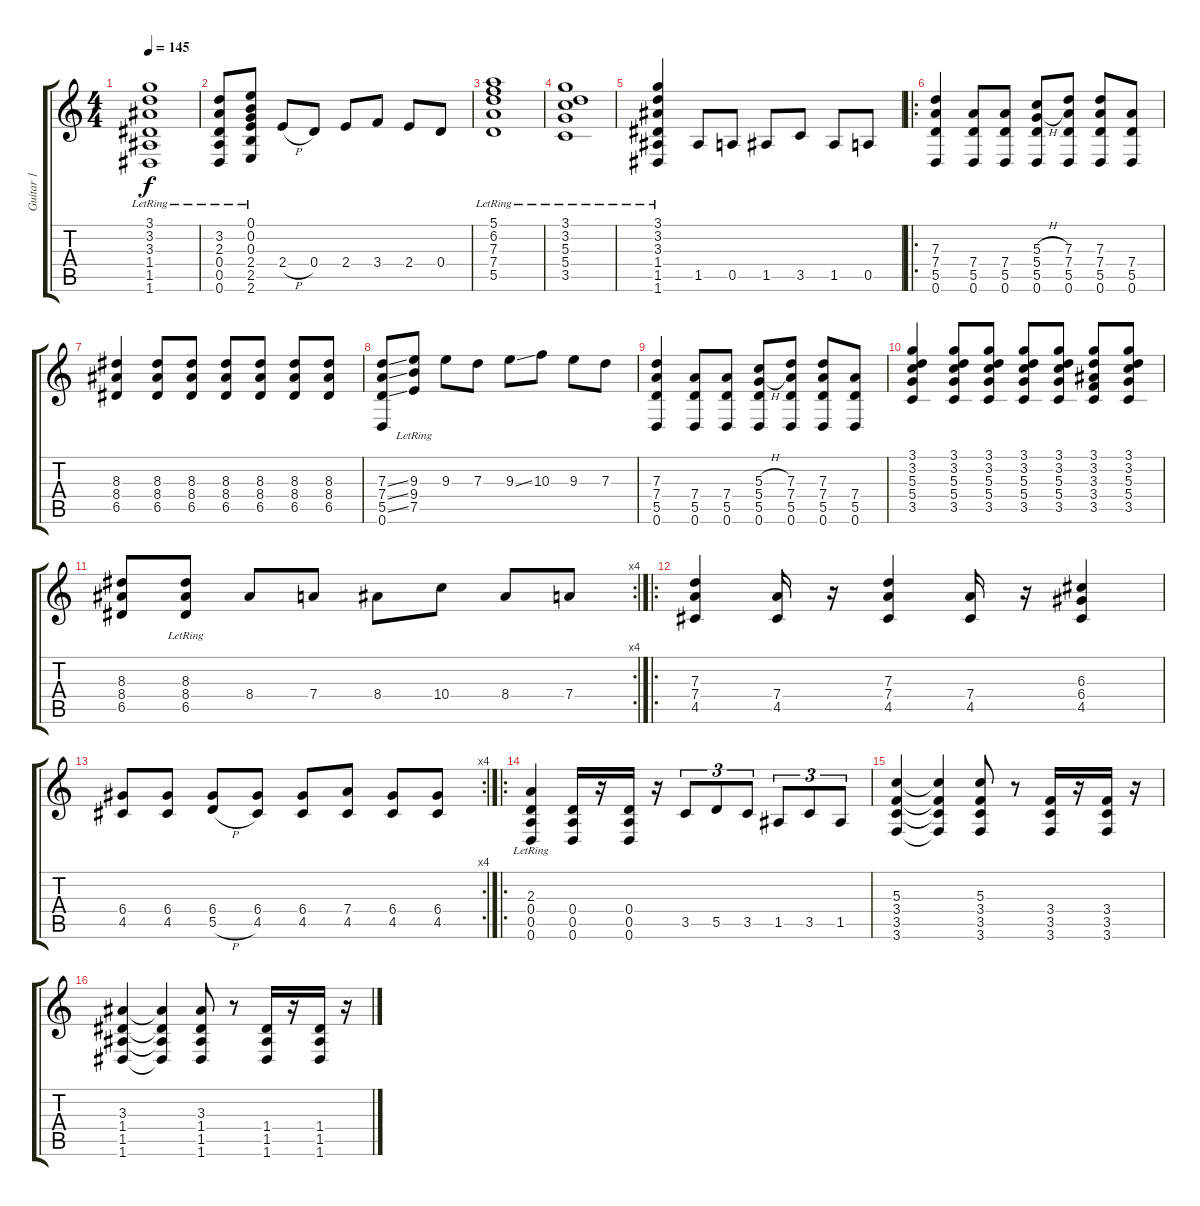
\track ("Guitar 1" "Guitar 1") {instrument acousticguitarnylon}
\staff {score tabs}
\tuning (E4 B3 G3 D3 A2 D2) {hide}
\ts (4 4)
\tempo 145
\clef g2
\ks c
(3.1 3.2 3.3{lr} 1.4{lr} 1.5{lr} 1.6{lr}).1{dy f} |
(3.2{lr} 2.3{lr} 0.4{lr} 0.5{lr} 0.6{lr}).8 (0.1{lr} 0.2{lr} 0.3{lr} 2.4 2.5{lr} 2.6{lr}).8 2.4{h}.8 0.4.8 2.4.8 3.4.8 2.4.8 0.4.8 |
(5.1 6.2 7.3{lr} 7.4{lr} 5.5{lr}).1 |
(3.1 3.2{lr} 5.3{lr} 5.4{lr} 3.5{lr}).1 |
(3.1 3.2{lr} 3.3{lr} 1.4{lr} 1.5{lr} 1.6{lr}).4 1.5.8 0.5.8 1.5.8 3.5.8 1.5.8 0.5.8 |
\ro
(7.3 7.4 5.5 0.6).4{instrument overdrivenguitar} (7.4 5.5 0.6).8 (7.4 5.5 0.6).8 (5.3{h} 5.4{h} 5.5 0.6).8 (7.3 7.4 5.5 0.6).8 (7.3 7.4 5.5 0.6).8 (7.4 5.5 0.6).8 |
(8.3 8.4 6.5).4 (8.3 8.4 6.5).8 (8.3 8.4 6.5).8 (8.3 8.4 6.5).8 (8.3 8.4 6.5).8 (8.3 8.4 6.5).8 (8.3 8.4 6.5).8 |
(7.3{ss} 7.4{ss} 5.5{ss} 0.6).8 (9.3 9.4{lr} 7.5{lr}).8 9.3.8 7.3.8 9.3{ss}.8 10.3.8 9.3.8 7.3.8 |
(7.3 7.4 5.5 0.6).4 (7.4 5.5 0.6).8 (7.4 5.5 0.6).8 (5.3{h} 5.4{h} 5.5 0.6).8 (7.3 7.4 5.5 0.6).8 (7.3 7.4 5.5 0.6).8 (7.4 5.5 0.6).8 |
(3.1 3.2 5.3 5.4 3.5).4 (3.1 3.2 5.3 5.4 3.5).8 (3.1 3.2 5.3 5.4 3.5).8 (3.1 3.2 5.3 5.4 3.5).8 (3.1 3.2 5.3 5.4 3.5).8 (3.1 3.2 3.3 3.4 3.5).8 (3.1 3.2 5.3 5.4 3.5).8 |
\rc 4
(8.3 8.4 6.5).8 (8.3 8.4 6.5{lr}).8 8.4.8 7.4.8 8.4.8 10.4.8 8.4.8 7.4.8 |
\ro
(7.3 7.4 4.5).4{instrument overdrivenguitar} (7.4 4.5).16 r.16 (7.3 7.4 4.5).4 (7.4 4.5).16 r.16 (6.3 6.4 4.5).4 |
\rc 4
(6.4 4.5).8 (6.4 4.5).8 (6.4 5.5{h}).8 (6.4 4.5).8 (6.4 4.5).8 (7.4 4.5).8 (6.4 4.5).8 (6.4 4.5).8 |
\ro
(2.3 0.4{lr} 0.5{lr} 0.6{lr}).4{instrument overdrivenguitar} (0.4 0.5 0.6).16 r.16 (0.4 0.5 0.6).16 r.16 3.5.8{tu (3 2)} 5.5.8{tu (3 2)} 3.5.8{tu (3 2)} 1.5.8{tu (3 2)} 3.5.8{tu (3 2)} 1.5.8{tu (3 2)} |
(5.3 3.4 3.5 3.6).4 (5.3{t} 3.4{t} 3.5{t} 3.6{t}).4 (5.3 3.4 3.5 3.6).8 r.8 (3.4 3.5 3.6).16 r.16 (3.4 3.5 3.6).16 r.16 |
(3.3 1.4 1.5 1.6).4 (3.3{t} 1.4{t} 1.5{t} 1.6{t}).4 (3.3 1.4 1.5 1.6).8 r.8 (1.4 1.5 1.6).16 r.16 (1.4 1.5 1.6).16 r.16
